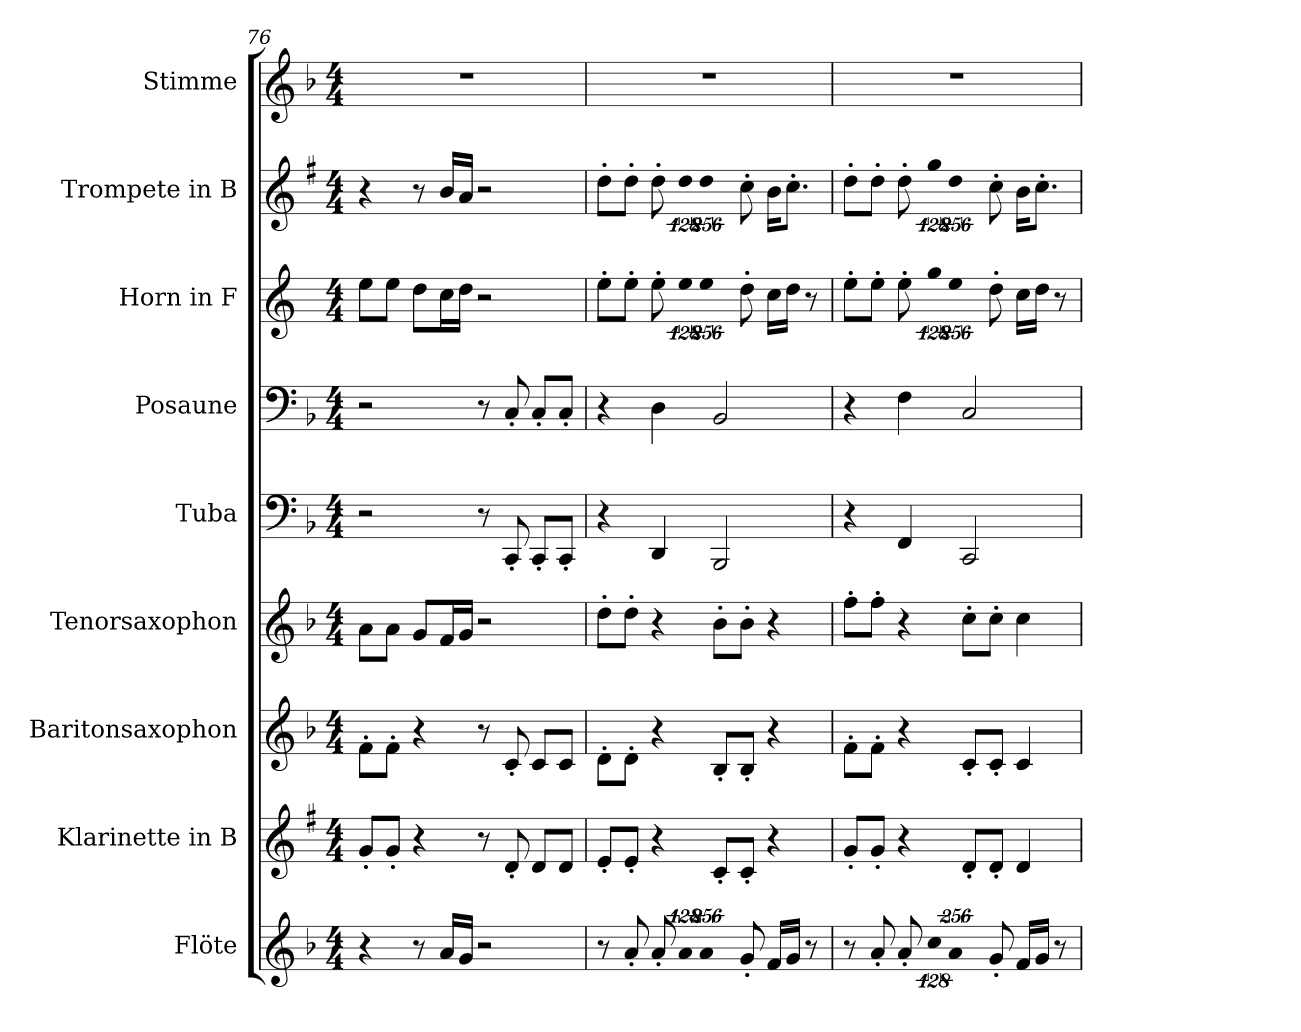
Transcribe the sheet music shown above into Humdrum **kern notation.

**kern	**kern	**kern	**kern	**kern	**kern	**kern	**kern	**kern
*part9	*part8	*part7	*part6	*part5	*part4	*part3	*part2	*part1
*staff9	*staff8	*staff7	*staff6	*staff5	*staff4	*staff3	*staff2	*staff1
*I"Flöte	*I"Klarinette in B	*I"Baritonsaxophon	*I"Tenorsaxophon	*I"Tuba	*I"Posaune	*I"Horn in F	*I"Trompete in B	*I"Stimme
*I'Fl.	*I'Kl.	*I'Bar. Sax.	*I'Ten. Sax.	*I'Tuba	*I'Pos.	*I'Hn.	*I'Trp.	*
*clefG2	*clefG2	*clefG2	*clefG2	*clefF4	*clefF4	*clefG2	*clefG2	*clefG2
*	*ITrd1c2	*ITrd12c21	*ITrd8c14	*	*	*ITrd4c7	*ITrd1c2	*
*k[b-]	*k[b-]	*k[b-]	*k[b-]	*k[b-]	*k[b-]	*k[b-]	*k[b-]	*k[b-]
*d:	*d:	*d:	*d:	*d:	*d:	*d:	*d:	*d:
*M4/4	*M4/4	*M4/4	*M4/4	*M4/4	*M4/4	*M4/4	*M4/4	*M4/4
=76	=76	=76	=76	=76	=76	=76	=76	=76
4r	8f'i/L	8F'i\L	8Ai\L	2r	2r	8ai\L	4r	1r
.	8f'i/J	8F'i\J	8Ai\J	.	.	8ai\J	.	.
8r	4r	4r	8Gi/L	.	.	8gi\L	8r	.
16ai/LL	.	.	16Fi/L	.	.	16fi\L	16ai/LL	.
16gi/JJ	.	.	16Gi/JJ	.	.	16gi\JJ	16gi/JJ	.
2r	8r	8r	2r	8r	8r	2r	2r	.
.	8c'i/	8C'i/	.	8CC'i/	8C'i/	.	.	.
.	8ci/L	8Ci/L	.	8CC'i/L	8C'i/L	.	.	.
.	8ci/J	8Ci/J	.	8CC'i/J	8C'i/J	.	.	.
!!LO:LB:g=z
=77	=77	=77	=77	=77	=77	=77	=77	=77
8r	8d'i/L	8D'i\L	8d'i\L	4r	4r	8a'i\L	8cc'i\L	1r
8a'i/	8d'i/J	8D'i\J	8d'i\J	.	.	8a'i\J	8cc'i\J	.
8a'i/	4r	4r	4r	4DDi/	4Di\	8a'i\	8cc'i\	.
!LO:N:vis=8	!	!	!	!	!	!LO:N:vis=8	!LO:N:vis=8	!
1024%85ai/	.	.	.	.	.	1024%85ai\	1024%85cci\	.
!LO:N:vis=4	!	!	!	!	!	!LO:N:vis=4	!LO:N:vis=4	!
1024%171ai/	.	.	.	.	.	1024%171ai\	1024%171cci\	.
.	8B-'i/L	8BB-'i/L	8B-'i\L	2BBB-i/	2BB-i/	.	.	.
8g'i/	8B-'i/J	8BB-'i/J	8B-'i\J	.	.	8g'i\	8b-'i\	.
16fi/LL	4r	4r	4r	.	.	16fi\LL	16ai\KL	.
16gi/JJ	.	.	.	.	.	16gi\JJ	8.b-'i\J	.
8r	.	.	.	.	.	8r	.	.
=78	=78	=78	=78	=78	=78	=78	=78	=78
8r	8f'i/L	8F'i\L	8f'i\L	4r	4r	8a'i\L	8cc'i\L	1r
8a'i/	8f'i/J	8F'i\J	8f'i\J	.	.	8a'i\J	8cc'i\J	.
8a'i/	4r	4r	4r	4FFi/	4Fi\	8a'i\	8cc'i\	.
!LO:N:vis=8	!	!	!	!	!	!LO:N:vis=8	!LO:N:vis=8	!
1024%85cci\	.	.	.	.	.	1024%85cci\	1024%85ffi\	.
!LO:N:vis=4	!	!	!	!	!	!LO:N:vis=4	!LO:N:vis=4	!
1024%171ai/	.	.	.	.	.	1024%171ai\	1024%171cci\	.
.	8c'i/L	8C'i/L	8c'i\L	2CCi/	2Ci/	.	.	.
8g'i/	8c'i/J	8C'i/J	8c'i\J	.	.	8g'i\	8b-'i\	.
16fi/LL	4ci/	4Ci/	4ci\	.	.	16fi\LL	16ai\KL	.
16gi/JJ	.	.	.	.	.	16gi\JJ	8.b-'i\J	.
8r	.	.	.	.	.	8r	.	.
=	=	=	=	=	=	=	=	=
*-	*-	*-	*-	*-	*-	*-	*-	*-
